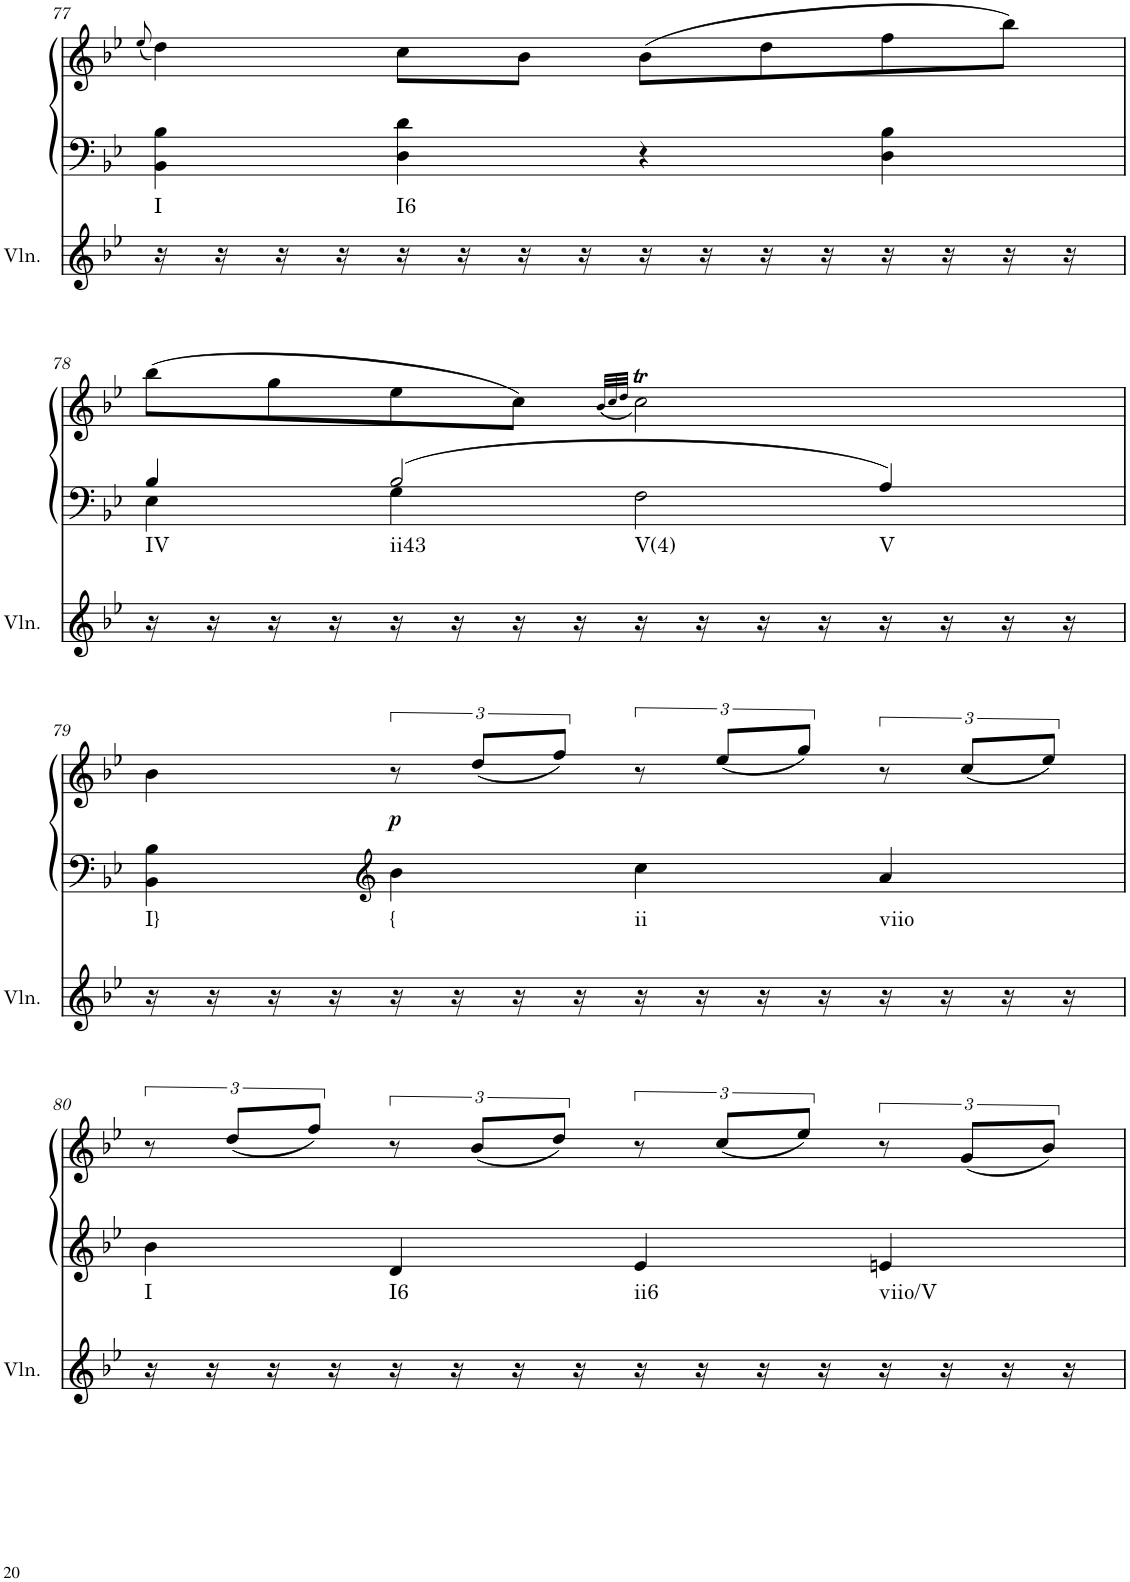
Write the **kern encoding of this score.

**kern	**harte	**kern	**kern	**dynam
*part2	*part2	*part1	*part1	*part1
*staff3	*	*staff2	*staff1	*staff1/2
*I"Violin	*	*I"Klavier linke Hand	*	*
*I'Vln.	*	*	*	*
!!LO:PB:g=z
*clefG2	*	*clefF4	*clefG2	*
*k[b-e-]	*	*k[b-e-]	*k[b-e-]	*
*M2/2	*	*M2/2	*M2/2	*
*met(c|)	*	*met(c|)	*met(c|)	*
=77	=77	=77	=77	=77
.	.	.	(8qee-/	.
!	!LO:H:kt=I	!	!	!
16r	N	4BB-\ 4B-\	4dd\)	.
16r	.	.	.	.
16r	.	.	.	.
16r	.	.	.	.
!	!LO:H:kt=I6	!	!	!
16r	N	4D\ 4d\	8cc\L	.
16r	.	.	.	.
16r	.	.	8b-\J	.
16r	.	.	.	.
16r	.	4r	(8b-\L	.
16r	.	.	.	.
16r	.	.	8dd\	.
16r	.	.	.	.
16r	.	4D\ 4B-\	8ff\	.
16r	.	.	.	.
16r	.	.	8bb-\J)	.
16r	.	.	.	.
!!LO:LB:g=z
=78	=78	=78	=78	=78
*	*	*^	*	*
!	!LO:H:kt=IV	!	!	!	!
16r	N	4B-/	4E-\	(8bb-\L	.
16r	.	.	.	.	.
16r	.	.	.	8gg\	.
16r	.	.	.	.	.
!	!LO:H:kt=ii43	!	!	!	!
16r	N	2B-/	4G\	8ee-\	.
16r	.	.	.	.	.
16r	.	.	.	8cc\J)	.
16r	.	.	.	.	.
.	.	.	.	(32qb-/LLL	.
.	.	.	.	32qcc/	.
.	.	.	.	32qdd/JJJ	.
!	!LO:H:kt=V(4)	!	!	!	!
16r	N	.	2F\	2ccT\)	.
16r	.	.	.	.	.
16r	.	.	.	.	.
16r	.	.	.	.	.
!	!LO:H:kt=V	!	!	!	!
16r	N	4A/	.	.	.
16r	.	.	.	.	.
16r	.	.	.	.	.
16r	.	.	.	.	.
*	*	*v	*v	*	*
!!LO:LB:g=z
=79	=79	=79	=79	=79
!	!LO:H:kt=I}	!	!	!
16r	N	4BB-\ 4B-\	4b-\	.
16r	.	.	.	.
16r	.	.	.	.
16r	.	.	.	.
*	*	*clefG2	*	*
!	!LO:H:kt={	!	!	!LO:DY:b
16r	N	4b-\	12r	p
16r	.	.	.	.
.	.	.	(12dd/L	.
16r	.	.	.	.
.	.	.	12ff/J)	.
16r	.	.	.	.
!	!LO:H:kt=ii	!	!	!
16r	N	4cc\	12r	.
16r	.	.	.	.
.	.	.	(12ee-/L	.
16r	.	.	.	.
.	.	.	12gg/J)	.
16r	.	.	.	.
!	!LO:H:kt=viio	!	!	!
16r	N	4a/	12r	.
16r	.	.	.	.
.	.	.	(12cc/L	.
16r	.	.	.	.
.	.	.	12ee-/J)	.
16r	.	.	.	.
!!LO:LB:g=z
=80	=80	=80	=80	=80
!	!LO:H:kt=I	!	!	!
16r	N	4b-\	12r	.
16r	.	.	.	.
.	.	.	(12dd/L	.
16r	.	.	.	.
.	.	.	12ff/J)	.
16r	.	.	.	.
!	!LO:H:kt=I6	!	!	!
16r	N	4d/	12r	.
16r	.	.	.	.
.	.	.	(12b-/L	.
16r	.	.	.	.
.	.	.	12dd/J)	.
16r	.	.	.	.
!	!LO:H:kt=ii6	!	!	!
16r	N	4e-/	12r	.
16r	.	.	.	.
.	.	.	(12cc/L	.
16r	.	.	.	.
.	.	.	12ee-/J)	.
16r	.	.	.	.
!	!LO:H:kt=viio/V	!	!	!
16r	N	4en/	12r	.
16r	.	.	.	.
.	.	.	(12g/L	.
16r	.	.	.	.
.	.	.	12b-/J)	.
16r	.	.	.	.
=	=	=	=	=
*-	*-	*-	*-	*-
